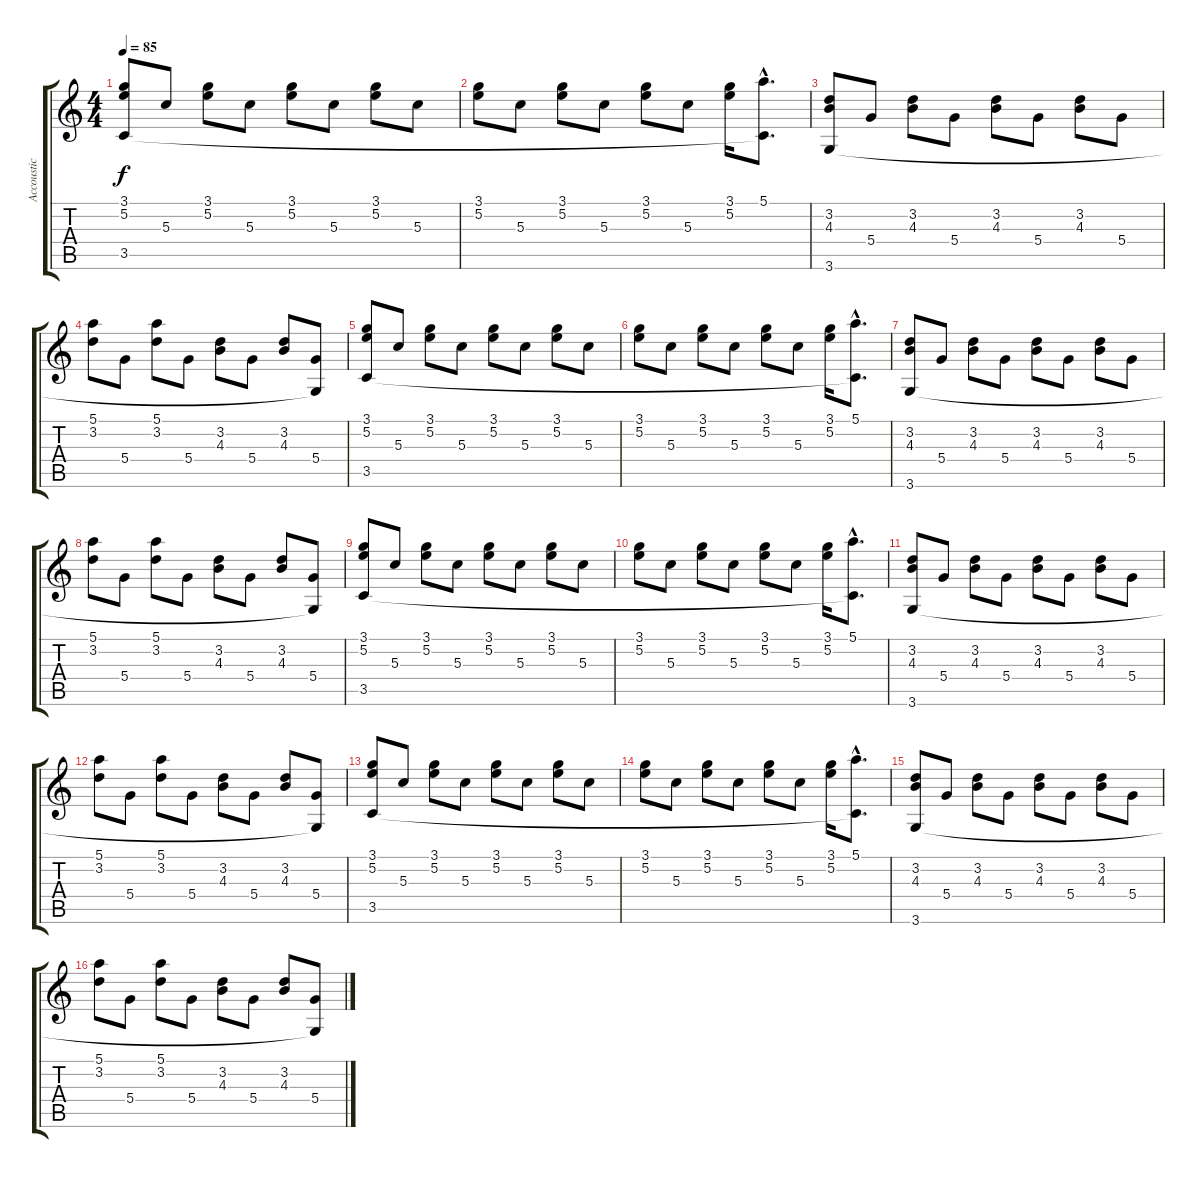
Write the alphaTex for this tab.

\track ("Accoustic Guitar" "Accoustic ") {instrument acousticguitarnylon}
\staff {score tabs}
\tuning (E4 B3 G3 D3 A2 E2) {hide}
\ts (4 4)
\tempo 85
\clef g2
\ks c
(3.1 5.2 3.5).8{dy f instrument acousticguitarnylon} 5.3.8 (3.1 5.2).8 5.3.8 (3.1 5.2).8 5.3.8 (3.1 5.2).8 5.3.8 |
(3.1 5.2).8 5.3.8 (3.1 5.2).8 5.3.8 (3.1 5.2).8 5.3.8 (3.1 5.2).16 (5.1{hac} 3.5{hac t}).8{d} |
(3.2 4.3 3.6).8 5.4.8 (3.2 4.3).8 5.4.8 (3.2 4.3).8 5.4.8 (3.2 4.3).8 5.4.8 |
(5.1 3.2).8 5.4.8 (5.1 3.2).8 5.4.8 (3.2 4.3).8 5.4.8 (3.2 4.3).8 (5.4 3.6{t}).8 |
(3.1 5.2 3.5).8 5.3.8 (3.1 5.2).8 5.3.8 (3.1 5.2).8 5.3.8 (3.1 5.2).8 5.3.8 |
(3.1 5.2).8 5.3.8 (3.1 5.2).8 5.3.8 (3.1 5.2).8 5.3.8 (3.1 5.2).16 (5.1{hac} 3.5{hac t}).8{d} |
(3.2 4.3 3.6).8 5.4.8 (3.2 4.3).8 5.4.8 (3.2 4.3).8 5.4.8 (3.2 4.3).8 5.4.8 |
(5.1 3.2).8 5.4.8 (5.1 3.2).8 5.4.8 (3.2 4.3).8 5.4.8 (3.2 4.3).8 (5.4 3.6{t}).8 |
(3.1 5.2 3.5).8 5.3.8 (3.1 5.2).8 5.3.8 (3.1 5.2).8 5.3.8 (3.1 5.2).8 5.3.8 |
(3.1 5.2).8 5.3.8 (3.1 5.2).8 5.3.8 (3.1 5.2).8 5.3.8 (3.1 5.2).16 (5.1{hac} 3.5{hac t}).8{d} |
(3.2 4.3 3.6).8 5.4.8 (3.2 4.3).8 5.4.8 (3.2 4.3).8 5.4.8 (3.2 4.3).8 5.4.8 |
(5.1 3.2).8 5.4.8 (5.1 3.2).8 5.4.8 (3.2 4.3).8 5.4.8 (3.2 4.3).8 (5.4 3.6{t}).8 |
(3.1 5.2 3.5).8 5.3.8 (3.1 5.2).8 5.3.8 (3.1 5.2).8 5.3.8 (3.1 5.2).8 5.3.8 |
(3.1 5.2).8 5.3.8 (3.1 5.2).8 5.3.8 (3.1 5.2).8 5.3.8 (3.1 5.2).16 (5.1{hac} 3.5{hac t}).8{d} |
(3.2 4.3 3.6).8 5.4.8 (3.2 4.3).8 5.4.8 (3.2 4.3).8 5.4.8 (3.2 4.3).8 5.4.8 |
(5.1 3.2).8 5.4.8 (5.1 3.2).8 5.4.8 (3.2 4.3).8 5.4.8 (3.2 4.3).8 (5.4 3.6{t}).8
